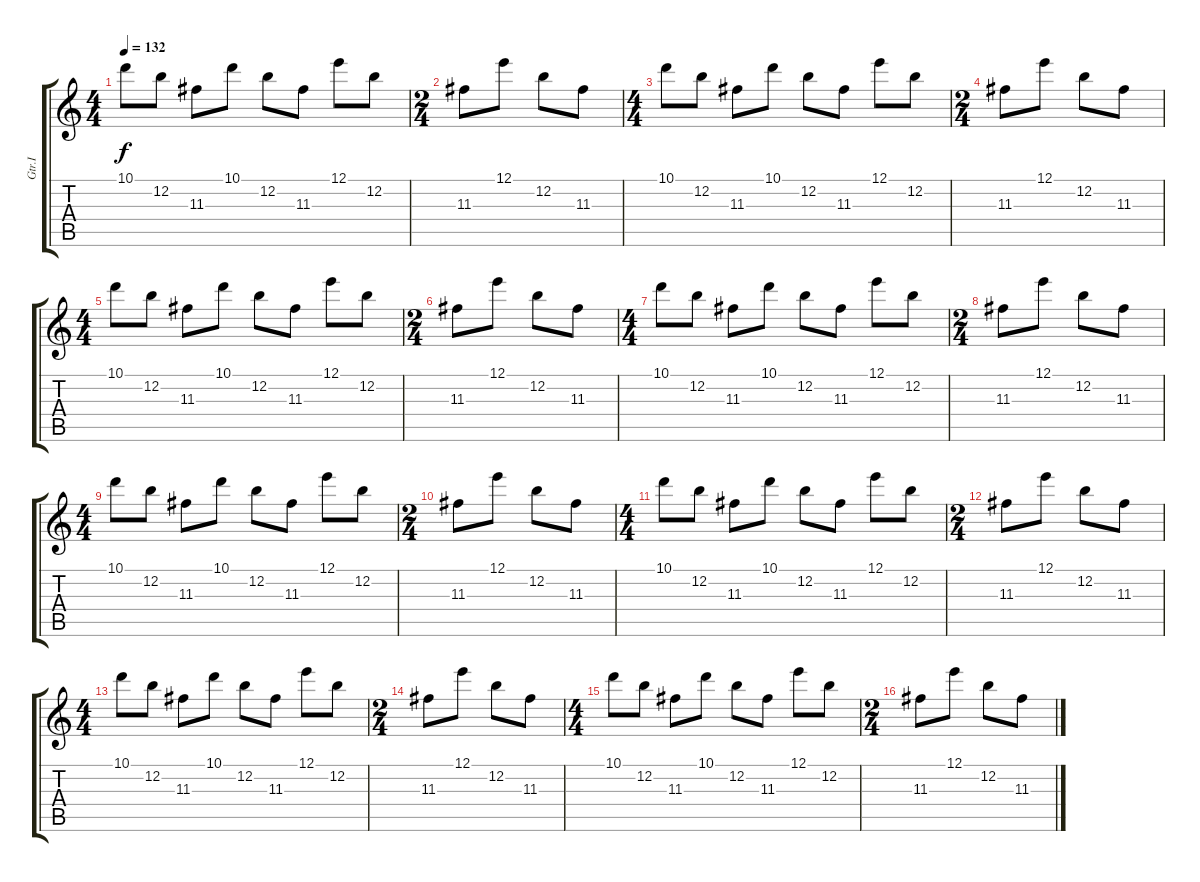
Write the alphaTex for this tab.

\track ("Gtr.I" "Gtr.I") {instrument acousticguitarsteel}
\staff {score tabs}
\tuning (E4 B3 G3 D3 A2 E2) {hide}
\ts (4 4)
\tempo 132
\clef g2
\ks c
10.1.8{dy f} 12.2.8 11.3.8 10.1.8 12.2.8 11.3.8 12.1.8 12.2.8 |
\ts (2 4)
11.3.8 12.1.8 12.2.8 11.3.8 |
\ts (4 4)
10.1.8 12.2.8 11.3.8 10.1.8 12.2.8 11.3.8 12.1.8 12.2.8 |
\ts (2 4)
11.3.8 12.1.8 12.2.8 11.3.8 |
\ts (4 4)
10.1.8 12.2.8 11.3.8 10.1.8 12.2.8 11.3.8 12.1.8 12.2.8 |
\ts (2 4)
11.3.8 12.1.8 12.2.8 11.3.8 |
\ts (4 4)
10.1.8 12.2.8 11.3.8 10.1.8 12.2.8 11.3.8 12.1.8 12.2.8 |
\ts (2 4)
11.3.8 12.1.8 12.2.8 11.3.8 |
\ts (4 4)
10.1.8 12.2.8 11.3.8 10.1.8 12.2.8 11.3.8 12.1.8 12.2.8 |
\ts (2 4)
11.3.8 12.1.8 12.2.8 11.3.8 |
\ts (4 4)
10.1.8 12.2.8 11.3.8 10.1.8 12.2.8 11.3.8 12.1.8 12.2.8 |
\ts (2 4)
11.3.8 12.1.8 12.2.8 11.3.8 |
\ts (4 4)
10.1.8 12.2.8 11.3.8 10.1.8 12.2.8 11.3.8 12.1.8 12.2.8 |
\ts (2 4)
11.3.8 12.1.8 12.2.8 11.3.8 |
\ts (4 4)
10.1.8 12.2.8 11.3.8 10.1.8 12.2.8 11.3.8 12.1.8 12.2.8 |
\ts (2 4)
11.3.8 12.1.8 12.2.8 11.3.8
